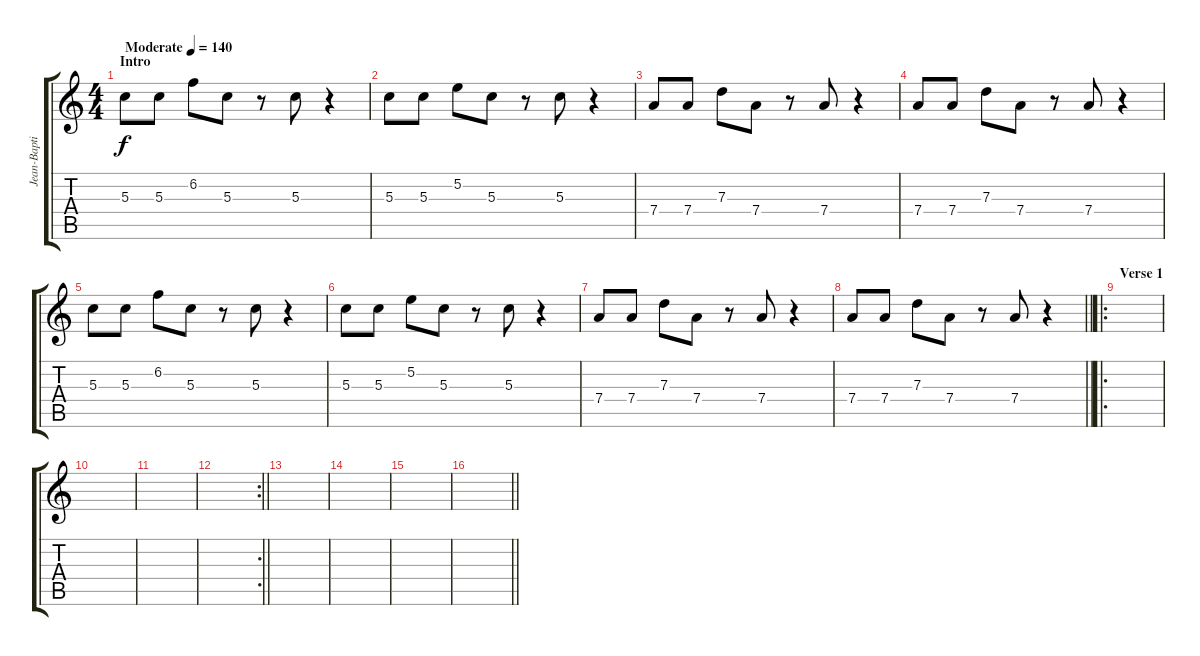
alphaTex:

\track ("Jean-Baptiste Lead" "Jean-Bapti") {instrument overdrivenguitar}
\staff {score tabs}
\tuning (E4 B3 G3 D3 A2 E2) {hide}
\ts (4 4)
\section ("" "Intro")
\tempo (140 "Moderate")
\clef g2
\ks c
5.3.8{dy f instrument overdrivenguitar} 5.3.8 6.2.8 5.3.8 r.8 5.3.8 r.4 |
5.3.8 5.3.8 5.2.8 5.3.8 r.8 5.3.8 r.4 |
7.4.8 7.4.8 7.3.8 7.4.8 r.8 7.4.8 r.4 |
7.4.8 7.4.8 7.3.8 7.4.8 r.8 7.4.8 r.4 |
5.3.8 5.3.8 6.2.8 5.3.8 r.8 5.3.8 r.4 |
5.3.8 5.3.8 5.2.8 5.3.8 r.8 5.3.8 r.4 |
7.4.8 7.4.8 7.3.8 7.4.8 r.8 7.4.8 r.4 |
\barLineRight lightlight
7.4.8 7.4.8 7.3.8 7.4.8 r.8 7.4.8 r.4 |
\ro
\section ("" "Verse 1")
|
|
|
\rc 2
\barLineRight lightlight
|
\section ("" "")
|
|
|
\barLineRight lightlight
